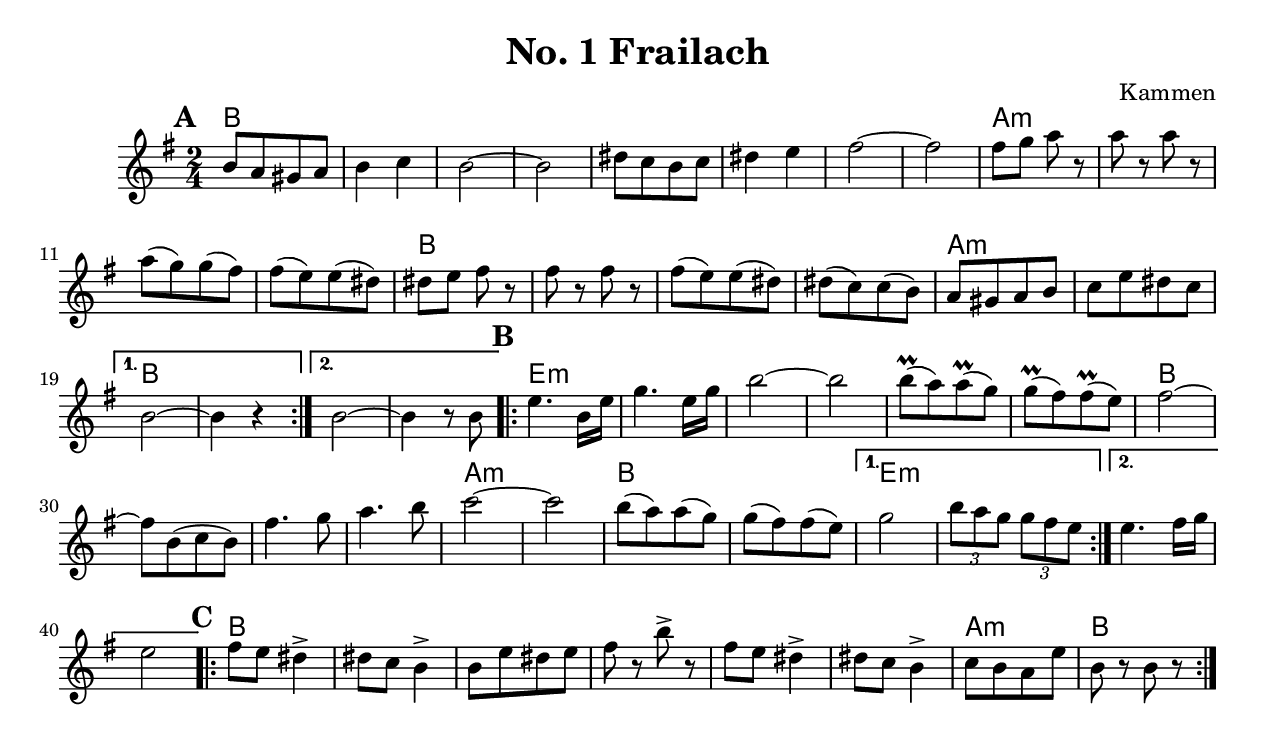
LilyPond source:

\version "2.18.0"
\include "english.ly"
\paper{
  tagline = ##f
  print-all-headers = ##t
  #(set-paper-size "letter")
}
date = #(strftime "%d-%m-%Y" (localtime (current-time)))

%\markup{ \italic{ " Updated " \date  }  }

%\markup{ Got something to say? }

%#################################### Melody ########################
melody = \relative c''{
  \clef treble
  \key e \minor
  \time 2/4
  \set Score.markFormatter = #format-mark-box-alphabet

  %\partial 16*3 a16 d f   %lead in notes

  \repeat volta 2{
  \mark \default
    b8 [a gs a]
    b4 c
    b2~
    b2

    ds8 [c b c]
    ds4  e
    fs2~
    fs2

    fs8 g a r
    a8 r a r
    a8 [(g) g (fs)] |
    fs8[(e)e(ds)]

    ds8 e fs r|
    fs8 r fs r
    fs8[(e)e(ds)]
    ds[(c) c (b)]

    a8 [gs a b]
    c8 [e ds c]
  }
  \alternative { {b2~b4 r }{b2~b4 r8 b } }

  \repeat volta 2{
  \mark \default
    e4.  b16 e
    g4. e16 g
    b2~
    b2

    b8 \prall [(a) a \prall (g])
    g8 \prall [(fs)fs\prall (e)]
    fs2~
    fs8 [b, (c b)] %add a grace

    fs'4. g8
    a4. b8
    c2~
    c2

    b8[(a)a(g)]
    g[(fs)fs(e)]


  }
  \alternative {
    {
      g2
      \tuplet 3/2{b8 a g}
      \tuplet 3/2 {g fs e}

    }
    {
      e4. fs16 g
      e2
    }
  }

  \repeat volta 2{
  \mark \default
    fs8  e ds4 ->
    ds8 c b4 ->
    b8 [e ds e]
    fs8 r b->r

    fs8 e ds4 ->
    ds8 c b4 ->
    c8 [b a e'-]
    b8 r b r|

  }

}
%################################# Lyrics #####################
%\addlyrics{  }
%################################# Chords #######################
harmonies = \chordmode {
  b2*8
  %r2*15
  %maybe
  %r2*7
  a2*4:m
  %r2*3
  b2*4
  %r2*3
  %end maybe
  a2*2:m
  %r2
  b2*4
  %r2*3
  %b
  e2*6:m
  %r2*5
  b2*4
  %r2*3
  a2*2:m
  %r2
  b2*2
  %r2
  e2*4:m
  %r2*3
  %c
  b2*6
  %r2*5
  a2:m
  b2
}

\score {
  <<
    \new ChordNames {
      \set chordChanges = ##t
      \harmonies
    }
    \new Staff
    \melody
  >>
  \header{
    title= "No. 1 Frailach"
    subtitle=""
    composer= ""
    instrument =""
    arranger= "Kammen"
  }
  \layout{indent = 1.0\cm}
  \midi {
    \tempo 4 = 120

    % \midi { }
  }
}
%{
% more verses:
\markup{}
\markup {
  \fill-line {
    \hspace #0.1 % distance from left margin
    \column {
      \line { "1."
	\column {
	  ""
	}
      }
      \hspace #0.2 % vertical distance between verses
      \line { "2."
	\column {
	 ""
	}
      }
    }
    \hspace #0.1  % horiz. distance between columns
    \column {
      \line { "3."
	\column {
	  ""
	}
      }
      \hspace #0.2 % distance between verses
      \line { "4."
	\column {
	 ""
	}
      }
    }
    \hspace #0.1 % distance to right margin
  }
}

%}
